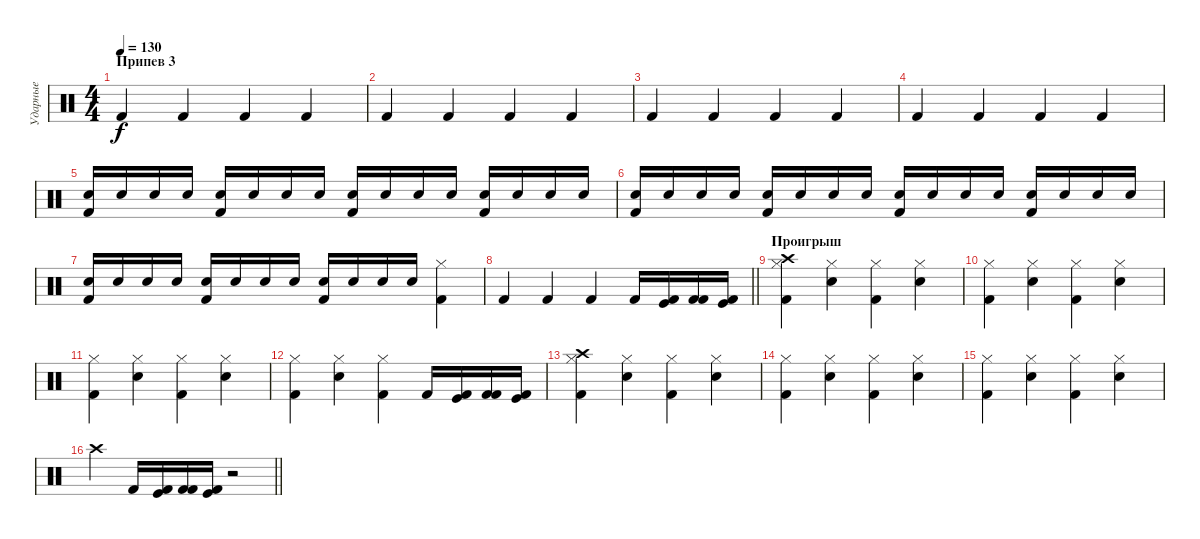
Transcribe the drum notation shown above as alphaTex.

\track ("Ударные" "Ударные") {instrument percussion}
\staff {score}
\articulation defaults
\ts (4 4)
\section ("" "Припев 3")
\tempo 130
\clef neutral
\ks c "Kick (hit) 2".4{dy f} "Kick (hit) 2".4 "Kick (hit) 2".4 "Kick (hit) 2".4
|
"Kick (hit) 2".4 "Kick (hit) 2".4 "Kick (hit) 2".4 "Kick (hit) 2".4 |
"Kick (hit) 2".4 "Kick (hit) 2".4 "Kick (hit) 2".4 "Kick (hit) 2".4 |
"Kick (hit) 2".4 "Kick (hit) 2".4 "Kick (hit) 2".4 "Kick (hit) 2".4 |
("Snare (hit) 2" "Kick (hit) 2").16 "Snare (hit) 2".16 "Snare (hit) 2".16 "Snare (hit) 2".16 ("Snare (hit) 2" "Kick (hit) 2").16 "Snare (hit) 2".16 "Snare (hit) 2".16 "Snare (hit) 2".16 ("Snare (hit) 2" "Kick (hit) 2").16 "Snare (hit) 2".16 "Snare (hit) 2".16 "Snare (hit) 2".16 ("Snare (hit) 2" "Kick (hit) 2").16 "Snare (hit) 2".16 "Snare (hit) 2".16 "Snare (hit) 2".16 |
("Snare (hit) 2" "Kick (hit) 2").16 "Snare (hit) 2".16 "Snare (hit) 2".16 "Snare (hit) 2".16 ("Snare (hit) 2" "Kick (hit) 2").16 "Snare (hit) 2".16 "Snare (hit) 2".16 "Snare (hit) 2".16 ("Snare (hit) 2" "Kick (hit) 2").16 "Snare (hit) 2".16 "Snare (hit) 2".16 "Snare (hit) 2".16 ("Snare (hit) 2" "Kick (hit) 2").16 "Snare (hit) 2".16 "Snare (hit) 2".16 "Snare (hit) 2".16 |
("Snare (hit) 2" "Kick (hit) 2").16 "Snare (hit) 2".16 "Snare (hit) 2".16 "Snare (hit) 2".16 ("Snare (hit) 2" "Kick (hit) 2").16 "Snare (hit) 2".16 "Snare (hit) 2".16 "Snare (hit) 2".16 ("Snare (hit) 2" "Kick (hit) 2").16 "Snare (hit) 2".16 "Snare (hit) 2".16 "Snare (hit) 2".16 ("Hi-Hat (closed)" "Kick (hit) 2").4 |
\barLineRight lightlight "Kick (hit) 2".4 "Kick (hit) 2".4 "Kick (hit) 2".4 "Kick (hit) 2".16
("Kick (hit)" "Kick (hit) 2").16 ("Kick (hit) 2" "Kick (hit) 2").16 ("Kick (hit)" "Kick (hit) 2").16 |
\section ("" "Проигрыш")
("Crash high (hit)" "Kick (hit) 2" "Hi-Hat (closed)").4 ("Snare (hit) 2" "Hi-Hat (closed)").4 ("Kick (hit) 2" "Hi-Hat (closed)").4 ("Snare (hit) 2" "Hi-Hat (closed)").4 |
("Kick (hit) 2" "Hi-Hat (closed)").4 ("Snare (hit) 2" "Hi-Hat (closed)").4 ("Kick (hit) 2" "Hi-Hat (closed)").4 ("Snare (hit) 2" "Hi-Hat (closed)").4 |
("Kick (hit) 2" "Hi-Hat (closed)").4 ("Snare (hit) 2" "Hi-Hat (closed)").4 ("Kick (hit) 2" "Hi-Hat (closed)").4 ("Snare (hit) 2" "Hi-Hat (closed)").4 |
("Kick (hit) 2" "Hi-Hat (closed)").4 ("Snare (hit) 2" "Hi-Hat (closed)").4 ("Kick (hit) 2" "Hi-Hat (closed)").4 "Kick (hit) 2".16 ("Kick (hit)" "Kick (hit) 2").16 ("Kick (hit) 2" "Kick (hit) 2").16 ("Kick (hit)" "Kick (hit) 2").16 |
("Crash high (hit)" "Kick (hit) 2" "Hi-Hat (closed)").4 ("Snare (hit) 2" "Hi-Hat (closed)").4 ("Kick (hit) 2" "Hi-Hat (closed)").4 ("Snare (hit) 2" "Hi-Hat (closed)").4 |
("Kick (hit) 2" "Hi-Hat (closed)").4 ("Snare (hit) 2" "Hi-Hat (closed)").4 ("Kick (hit) 2" "Hi-Hat (closed)").4 ("Snare (hit) 2" "Hi-Hat (closed)").4 |
("Kick (hit) 2" "Hi-Hat (closed)").4 ("Snare (hit) 2" "Hi-Hat (closed)").4 ("Kick (hit) 2" "Hi-Hat (closed)").4 ("Snare (hit) 2" "Hi-Hat (closed)").4 |
\barLineRight lightlight "Crash high (hit)".4 "Kick (hit) 2".16
("Kick (hit)" "Kick (hit) 2").16 ("Kick (hit) 2" "Kick (hit) 2").16 ("Kick (hit)" "Kick (hit) 2").16 r.2
